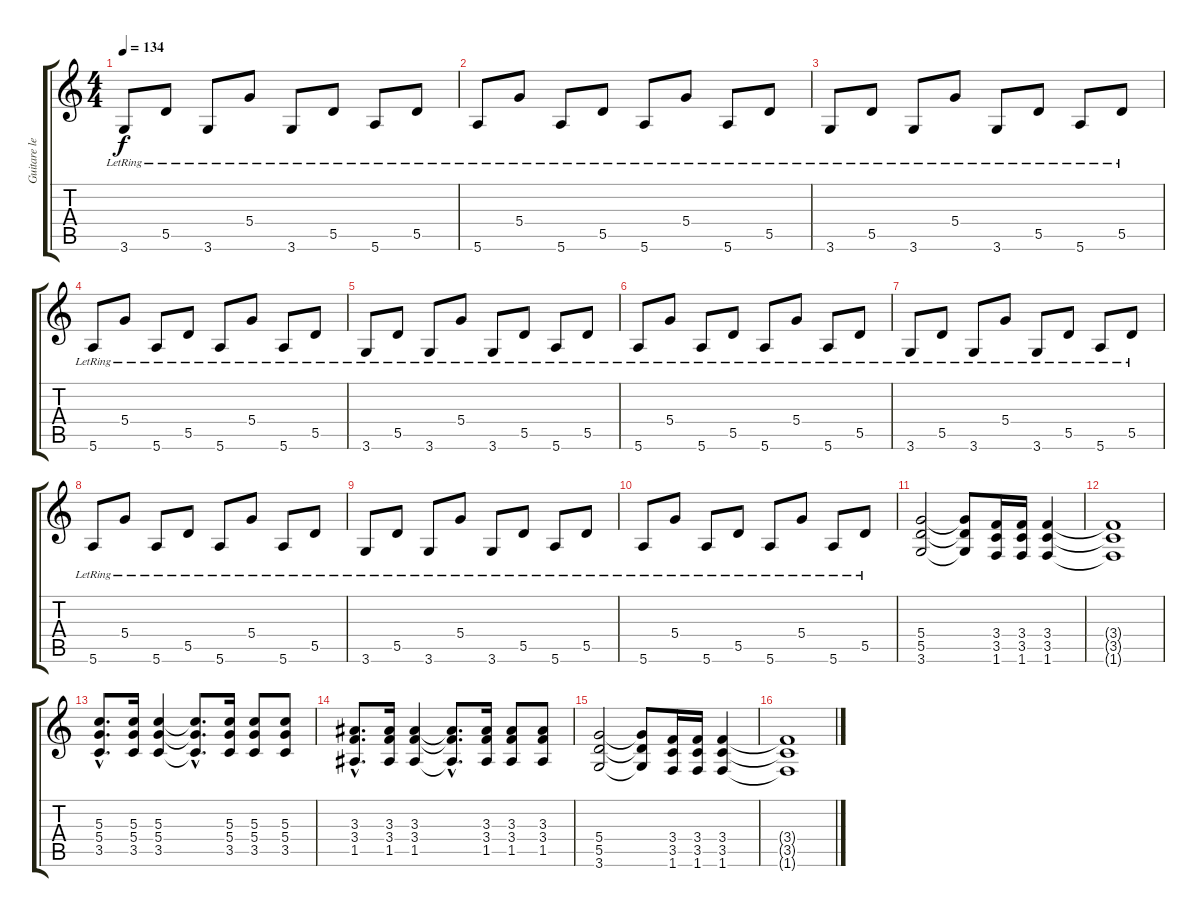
\track ("Guitare lead" "Guitare le") {instrument distortionguitar}
\staff {score tabs}
\tuning (E4 B3 G3 D3 A2 E2) {hide}
\ts (4 4)
\tempo 134
\clef g2
\ks c
3.6{lr}.8{dy f} 5.5{lr}.8 3.6{lr}.8 5.4{lr}.8 3.6{lr}.8 5.5{lr}.8 5.6{lr}.8 5.5{lr}.8 |
5.6{lr}.8 5.4{lr}.8 5.6{lr}.8 5.5{lr}.8 5.6{lr}.8 5.4{lr}.8 5.6{lr}.8 5.5{lr}.8 |
3.6{lr}.8 5.5{lr}.8 3.6{lr}.8 5.4{lr}.8 3.6{lr}.8 5.5{lr}.8 5.6{lr}.8 5.5{lr}.8 |
5.6{lr}.8 5.4{lr}.8 5.6{lr}.8 5.5{lr}.8 5.6{lr}.8 5.4{lr}.8 5.6{lr}.8 5.5{lr}.8 |
3.6{lr}.8 5.5{lr}.8 3.6{lr}.8 5.4{lr}.8 3.6{lr}.8 5.5{lr}.8 5.6{lr}.8 5.5{lr}.8 |
5.6{lr}.8 5.4{lr}.8 5.6{lr}.8 5.5{lr}.8 5.6{lr}.8 5.4{lr}.8 5.6{lr}.8 5.5{lr}.8 |
3.6{lr}.8 5.5{lr}.8 3.6{lr}.8 5.4{lr}.8 3.6{lr}.8 5.5{lr}.8 5.6{lr}.8 5.5{lr}.8 |
5.6{lr}.8 5.4{lr}.8 5.6{lr}.8 5.5{lr}.8 5.6{lr}.8 5.4{lr}.8 5.6{lr}.8 5.5{lr}.8 |
3.6{lr}.8 5.5{lr}.8 3.6{lr}.8 5.4{lr}.8 3.6{lr}.8 5.5{lr}.8 5.6{lr}.8 5.5{lr}.8 |
5.6{lr}.8 5.4{lr}.8 5.6{lr}.8 5.5{lr}.8 5.6{lr}.8 5.4{lr}.8 5.6{lr}.8 5.5{lr}.8 |
(5.4 5.5 3.6).2{instrument distortionguitar} (5.4{t} 5.5{t} 3.6{t}).8 (3.4 3.5 1.6).16 (3.4 3.5 1.6).16 (3.4 3.5 1.6).4 |
(3.4{t} 3.5{t} 1.6{t}).1 |
(5.3{hac} 5.4{hac} 3.5{hac}).8{d} (5.3 5.4 3.5).16 (5.3 5.4 3.5).4 (5.3{hac t} 5.4{hac t} 3.5{hac t}).8{d} (5.3 5.4 3.5).16 (5.3 5.4 3.5).8 (5.3 5.4 3.5).8 |
(3.3{hac} 3.4{hac} 1.5{hac}).8{d} (3.3 3.4 1.5).16 (3.3 3.4 1.5).4 (3.3{hac t} 3.4{hac t} 1.5{hac t}).8{d} (3.3 3.4 1.5).16 (3.3 3.4 1.5).8 (3.3 3.4 1.5).8 |
(5.4 5.5 3.6).2 (5.4{t} 5.5{t} 3.6{t}).8 (3.4 3.5 1.6).16 (3.4 3.5 1.6).16 (3.4 3.5 1.6).4 |
(3.4{t} 3.5{t} 1.6{t}).1
